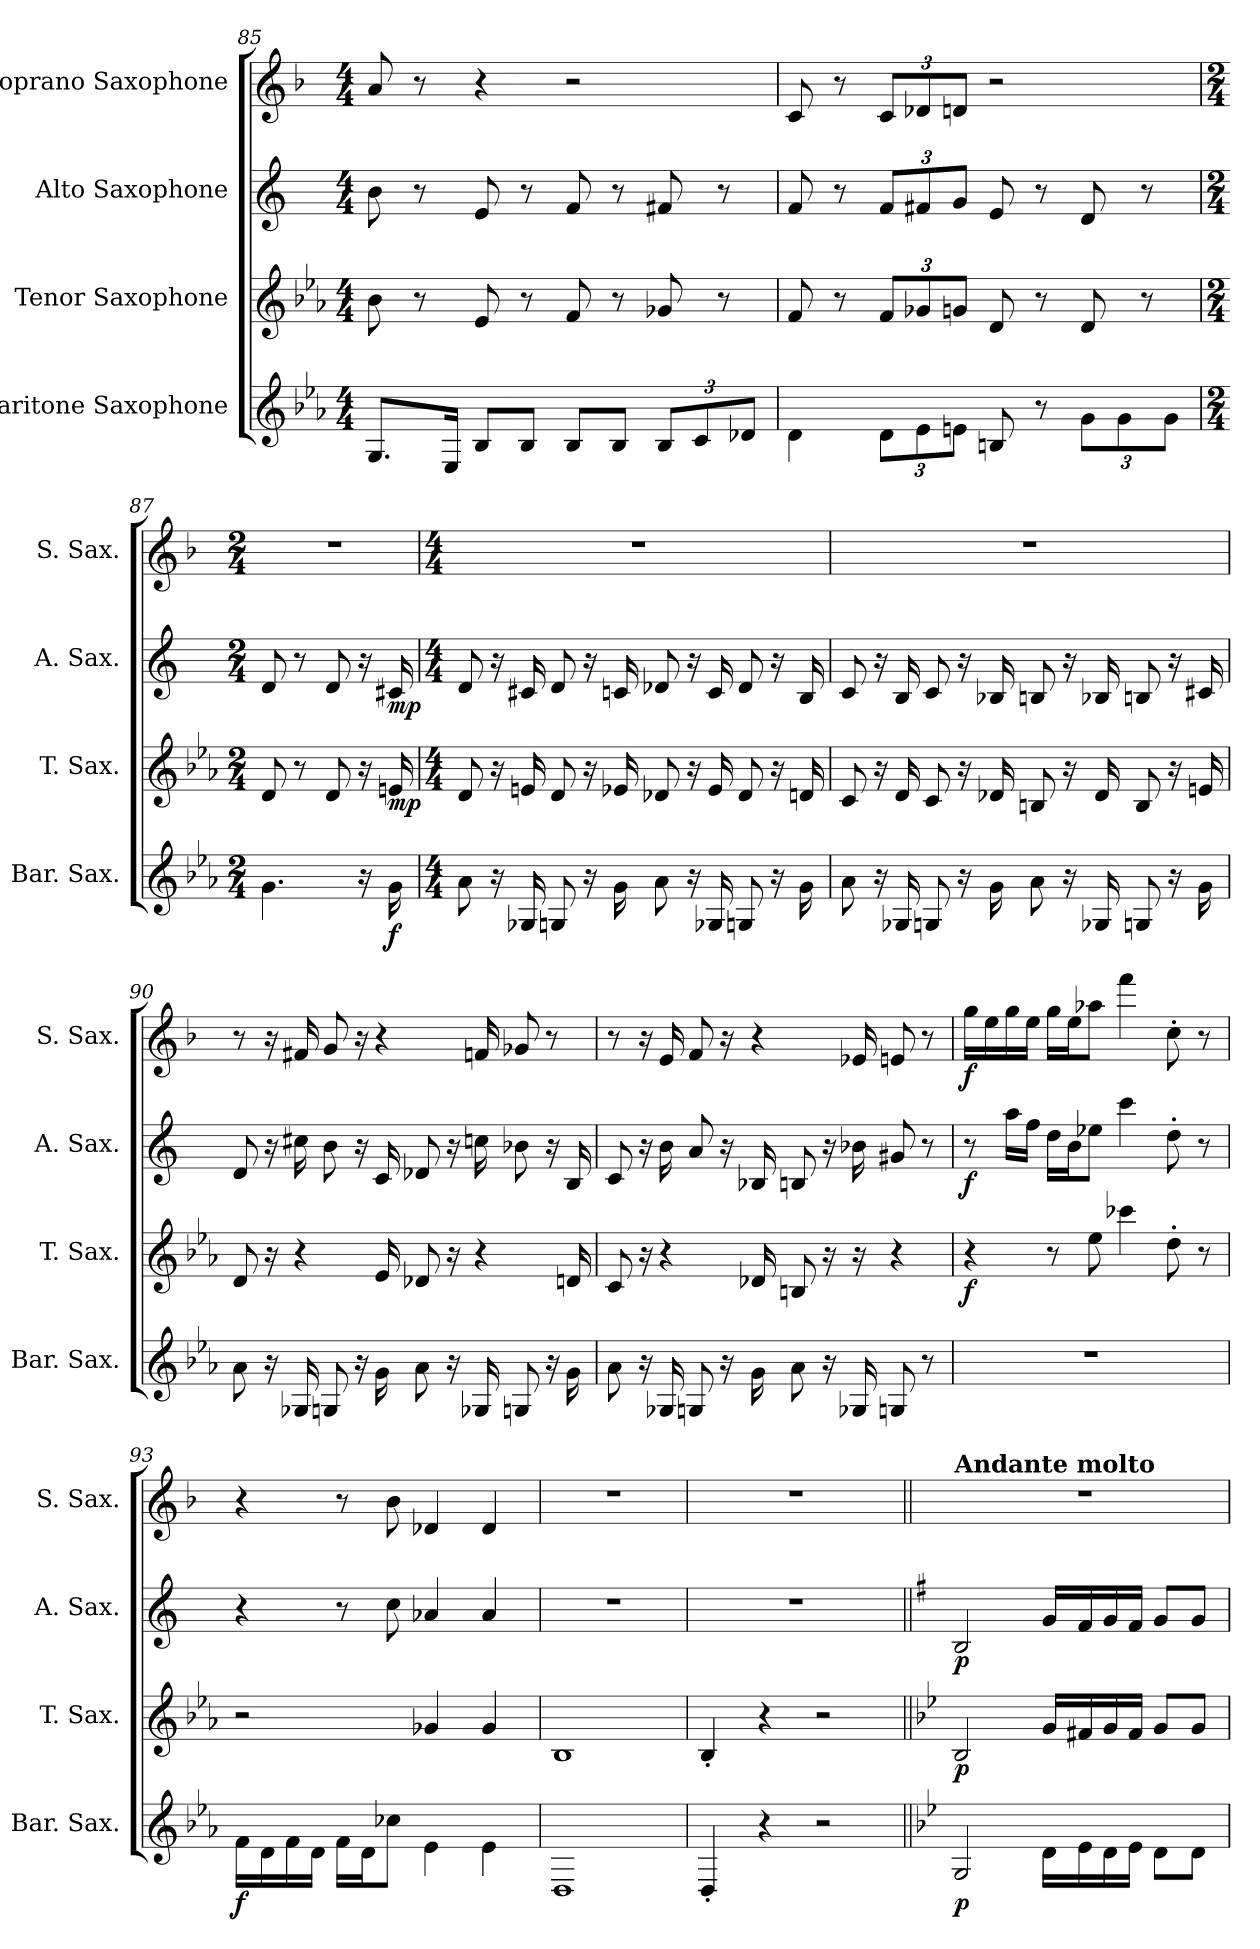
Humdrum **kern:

**kern	**dynam	**kern	**dynam	**kern	**dynam	**kern	**dynam
*part4	*part4	*part3	*part3	*part2	*part2	*part1	*part1
*staff4	*staff4	*staff3	*staff3	*staff2	*staff2	*staff1	*staff1
*I"Baritone Saxophone	*	*I"Tenor Saxophone	*	*I"Alto Saxophone	*	*I"Soprano Saxophone	*
*I'Bar. Sax.	*	*I'T. Sax.	*	*I'A. Sax.	*	*I'S. Sax.	*
*clefG2	*	*clefG2	*	*clefG2	*	*clefG2	*
*ITrd12c21	*	*ITrd8c14	*	*ITrd5c9	*	*ITrd1c2	*
*k[b-e-a-]	*	*k[b-e-a-]	*	*k[b-e-a-]	*	*k[b-e-a-]	*
*M4/4	*	*M4/4	*	*M4/4	*	*M4/4	*
=85	=85	=85	=85	=85	=85	=85	=85
8.GG/L	.	8B-\	.	8d\	.	8g/	.
.	.	8r	.	8r	.	8r	.
16EE-/Jk	.	.	.	.	.	.	.
8BB-/L	.	8E-/	.	8G/	.	4r	.
8BB-/J	.	8r	.	8r	.	.	.
8BB-/L	.	8F/	.	8A-/	.	2r	.
8BB-/J	.	8r	.	8r	.	.	.
*Xbrackettup	*	*	*	*	*	*	*
12BB-/L	.	8G-X/	.	8An/	.	.	.
12C/	.	.	.	.	.	.	.
.	.	8r	.	8r	.	.	.
12D-X/J	.	.	.	.	.	.	.
=86	=86	=86	=86	=86	=86	=86	=86
4D\	.	8F/	.	8A-/	.	8B-/	.
.	.	8r	.	8r	.	8r	.
*	*	*Xbrackettup	*	*Xbrackettup	*	*Xbrackettup	*
12D\L	.	12F/L	.	12A-/L	.	12B-/L	.
12E-\	.	12G-X/	.	12An/	.	12c-X/	.
12En\J	.	12Gn/J	.	12B-/J	.	12cn/J	.
8BBn/	.	8D/	.	8G/	.	2r	.
8r	.	8r	.	8r	.	.	.
12G\L	.	8D/	.	8F/	.	.	.
12G\	.	.	.	.	.	.	.
.	.	8r	.	8r	.	.	.
12G\J	.	.	.	.	.	.	.
!!LO:PB:g=z
=87	=87	=87	=87	=87	=87	=87	=87
*M2/4	*	*M2/4	*	*M2/4	*	*M2/4	*
4.G\	.	8D/	.	8F/	.	2r	.
.	.	8r	.	8r	.	.	.
.	.	8D/	.	8F/	.	.	.
16r	.	16r	.	16r	.	.	.
!	!LO:DY:b	!	!LO:DY:b	!	!LO:DY:b	!	!
16G\	f	16En/	mp	16En/	mp	.	.
=88	=88	=88	=88	=88	=88	=88	=88
*M4/4	*	*M4/4	*	*M4/4	*	*M4/4	*
8A-\	.	8D/	.	8F/	.	1r	.
16r	.	16r	.	16r	.	.	.
16GG-X/	.	16En/	.	16En/	.	.	.
8GGn/	.	8D/	.	8F/	.	.	.
16r	.	16r	.	16r	.	.	.
16G\	.	16E-X/	.	16E-X/	.	.	.
8A-\	.	8D-X/	.	8F-X/	.	.	.
16r	.	16r	.	16r	.	.	.
16GG-X/	.	16E-/	.	16E-/	.	.	.
8GGn/	.	8D-/	.	8F-/	.	.	.
16r	.	16r	.	16r	.	.	.
16G\	.	16Dn/	.	16D/	.	.	.
!!LO:LB:g=z
=89	=89	=89	=89	=89	=89	=89	=89
8A-\	.	8C/	.	8E-/	.	1r	.
16r	.	16r	.	16r	.	.	.
16GG-X/	.	16D/	.	16D/	.	.	.
8GGn/	.	8C/	.	8E-/	.	.	.
16r	.	16r	.	16r	.	.	.
16G\	.	16D-X/	.	16D-X/	.	.	.
8A-\	.	8BBn/	.	8Dn/	.	.	.
16r	.	16r	.	16r	.	.	.
16GG-X/	.	16D-/	.	16D-X/	.	.	.
8GGn/	.	8BB/	.	8Dn/	.	.	.
16r	.	16r	.	16r	.	.	.
16G\	.	16En/	.	16En/	.	.	.
=90	=90	=90	=90	=90	=90	=90	=90
8A-\	.	8D/	.	8F/	.	8r	.
16r	.	16r	.	16r	.	16r	.
16GG-X/	.	4r	.	16en\	.	16en/	.
8GGn/	.	.	.	8d\	.	8f/	.
16r	.	.	.	16r	.	16r	.
16G\	.	16E-/	.	16E-/	.	4r	.
8A-\	.	8D-X/	.	8F-X/	.	.	.
16r	.	16r	.	16r	.	.	.
16GG-X/	.	4r	.	16e-X\	.	16e-X/	.
8GGn/	.	.	.	8d-X\	.	8f-X/	.
16r	.	.	.	16r	.	8r	.
16G\	.	16Dn/	.	16D/	.	.	.
!!LO:LB:g=z
=91	=91	=91	=91	=91	=91	=91	=91
8A-\	.	8C/	.	8E-/	.	8r	.
16r	.	16r	.	16r	.	16r	.
16GG-X/	.	4r	.	16d\	.	16d/	.
8GGn/	.	.	.	8c/	.	8e-/	.
16r	.	.	.	16r	.	16r	.
16G\	.	16D-X/	.	16D-X/	.	4r	.
8A-\	.	8BBn/	.	8Dn/	.	.	.
16r	.	16r	.	16r	.	.	.
16GG-X/	.	16r	.	16d-X\	.	16d-X/	.
8GGn/	.	4r	.	8Bn/	.	8dn/	.
8r	.	.	.	8r	.	8r	.
=92	=92	=92	=92	=92	=92	=92	=92
!	!	!	!LO:DY:b	!	!LO:DY:b	!	!LO:DY:b
1r	.	4r	f	8r	f	16ff\LL	f
.	.	.	.	.	.	16dd\	.
.	.	.	.	16cc\LL	.	16ff\	.
.	.	.	.	16a-\JJ	.	16dd\JJ	.
.	.	8r	.	16f\LL	.	16ff\LL	.
.	.	.	.	16d\J	.	16dd\J	.
.	.	8e-\	.	8g-X\J	.	8gg-X\J	.
.	.	4cc-X\	.	4ee-\	.	4eee-\	.
.	.	8d'\	.	8f'\	.	8b-'\	.
.	.	8r	.	8r	.	8r	.
=93	=93	=93	=93	=93	=93	=93	=93
!	!LO:DY:b	!	!	!	!	!	!
16F\LL	f	2r	.	4r	.	4r	.
16D\	.	.	.	.	.	.	.
16F\	.	.	.	.	.	.	.
16D\JJ	.	.	.	.	.	.	.
16F\LL	.	.	.	8r	.	8r	.
16D\J	.	.	.	.	.	.	.
8c-X\J	.	.	.	8e-\	.	8a-\	.
4E-\	.	4G-X/	.	4c-X/	.	4c-X/	.
4E-\	.	4G-/	.	4c-/	.	4c-/	.
=94	=94	=94	=94	=94	=94	=94	=94
1DD	.	1BB-	.	1r	.	1r	.
=95	=95	=95	=95	=95	=95	=95	=95
4DD'/	.	4BB-'/	.	1r	.	1r	.
4r	.	4r	.	.	.	.	.
2r	.	2r	.	.	.	.	.
!!LO:PB:g=z
=96||	=96||	=96||	=96||	=96||	=96||	=96||	=96||
!!LO:REH:place=s1:a:B:fs=13.5337:t=Le Loup
*k[b-e-]	*	*k[b-e-]	*	*k[b-e-]	*	*k[b-e-]	*
!	!	!	!	!	!	!LO:TX:a:B:t=Andante molto	!
!	!LO:DY:b	!	!LO:DY:b	!	!LO:DY:b	!	!
2GG/	p	2BB-/	p	2D/	p	1r	.
16D\LL	.	16G/LL	.	16B-/LL	.	.	.
16E-\	.	16F#X/	.	16A/	.	.	.
16D\	.	16G/	.	16B-/	.	.	.
16E-\JJ	.	16F#/JJ	.	16A/JJ	.	.	.
8D\L	.	8G/L	.	8B-/L	.	.	.
8D\J	.	8G/J	.	8B-/J	.	.	.
=	=	=	=	=	=	=	=
*-	*-	*-	*-	*-	*-	*-	*-
